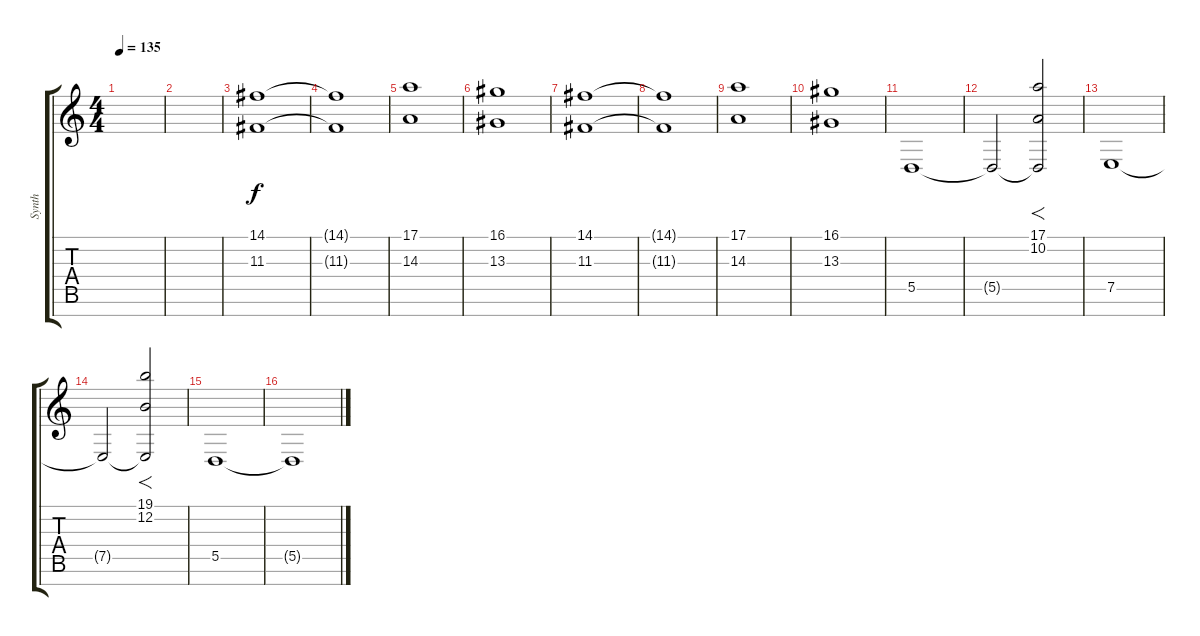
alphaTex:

\track ("Synth" "Synth") {instrument stringensemble1}
\staff {score tabs}
\tuning (E4 B3 G3 D3 A2 E2 B1) {hide}
\ts (4 4)
\tempo 135
\clef g2
\ks c
|
|
(14.1 11.3).1{volume 7 instrument stringensemble1} |
(14.1{t} 11.3{t}).1 |
(17.1 14.3).1 |
(16.1 13.3).1 |
(14.1 11.3).1 |
(14.1{t} 11.3{t}).1 |
(17.1 14.3).1 |
(16.1 13.3).1 |
5.5.1 |
5.5{t}.2 (17.1 10.2 5.5{t}).2{f} |
7.5.1 |
7.5{t}.2 (19.1 12.2 7.5{t}).2{f} |
5.5.1 |
5.5{t}.1
